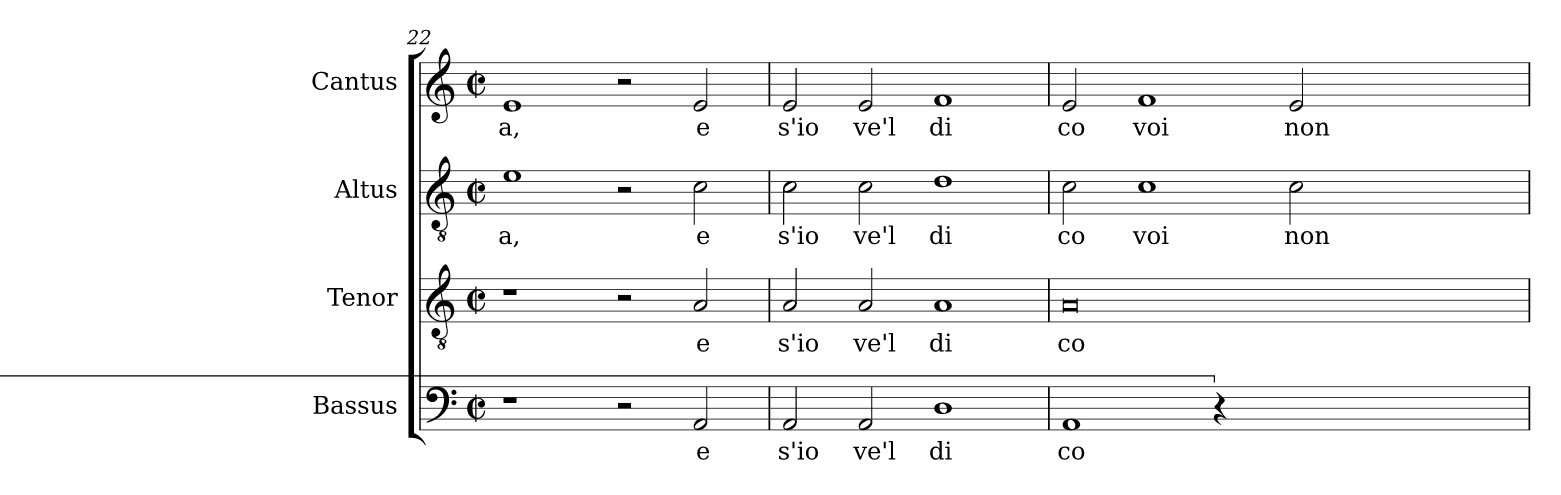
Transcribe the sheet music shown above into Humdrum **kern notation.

**kern	**text	**kern	**text	**kern	**text	**kern	**text
*part4	*part4	*part3	*part3	*part2	*part2	*part1	*part1
*staff4	*staff4	*staff3	*staff3	*staff2	*staff2	*staff1	*staff1
*I"Bassus	*	*I"Tenor	*	*I"Altus	*	*I"Cantus	*
!!LO:PB:g=z
*clefF4	*	*clefGv2	*	*clefGv2	*	*clefG2	*
*M2/2	*	*M2/2	*	*M2/2	*	*M2/2	*
*met(c|)	*	*met(c|)	*	*met(c|)	*	*met(c|)	*
=22	=22	=22	=22	=22	=22	=22	=22
!	!	!	!	!	!LO:LY:b:cj	!	!LO:LY:b:cj
1r	.	1r	.	1e	a,	1e	-a,
2r	.	2r	.	2r	.	2r	.
!	!LO:LY:b:cj	!	!LO:LY:b:cj	!	!LO:LY:b:cj	!	!LO:LY:b:cj
2AA/	e	2A/	e	2c\	e	2e/	e
=23	=23	=23	=23	=23	=23	=23	=23
!	!LO:LY:b:cj	!	!LO:LY:b:cj	!	!LO:LY:b:cj	!	!LO:LY:b:cj
2AA/	s'io	2A/	s'io	2c\	s'io	2e/	s'io
!	!LO:LY:b:cj	!	!LO:LY:b:cj	!	!LO:LY:b:cj	!	!LO:LY:b:cj
2AA/	ve'l	2A/	ve'l	2c\	ve'l	2e/	ve'l
!	!LO:LY:b:cj	!	!LO:LY:b:cj	!	!LO:LY:b:cj	!	!LO:LY:b:cj
1D	di	1A	di	1d	di	1f	di
=24	=24	=24	=24	=24	=24	=24	=24
!	!LO:LY:b:cj	!	!LO:LY:b:cj	!	!LO:LY:b:cj	!	!LO:LY:b:cj
1AA	co	0A	co	2c\	co	2e/	co
!	!	!	!	!	!LO:LY:b:cj	!	!LO:LY:b:cj
.	.	.	.	1c	voi	1f	voi
!LO:N:vis=1	!	!	!	!	!	!	!
4%9r	.	.	.	.	.	.	.
!	!	!	!	!	!LO:LY:b:cj	!	!LO:LY:b:cj
.	.	.	.	2c\	non	2e/	non
.	.	1ryy	.	1ryy	.	1ryy	.
.	.	4ryy	.	4ryy	.	4ryy	.
=	=	=	=	=	=	=	=
*-	*-	*-	*-	*-	*-	*-	*-
